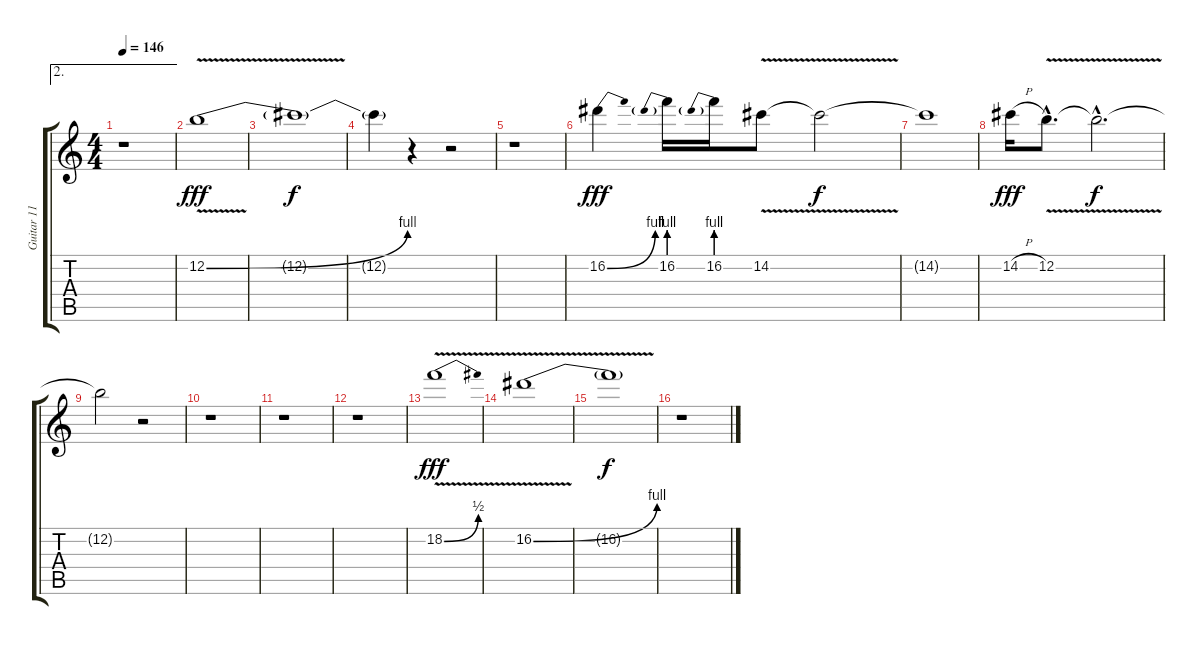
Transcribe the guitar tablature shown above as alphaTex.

\track ("Guitar 11" "Guitar 11") {instrument distortionguitar}
\staff {score tabs}
\tuning (E4 B3 G3 D3 A2 E2) {hide}
\ae 2
\ts (4 4)
\tempo 146
\clef g2
\ks c
r.1{dy f} |
12.2{be (bend 0 0 60 4) v}.1{dy fff} |
12.2{t}.1{dy f} |
12.2{t}.4 r.4 r.2 |
r.1 |
16.2{be (bend 0 0 60 4)}.4{dy fff} 16.2{be (prebend 0 4 60 4)}.16 16.2{be (prebend 0 4 60 4)}.16 14.2{v}.8 14.2{t}.2{dy f} |
14.2{t}.1 |
14.2{h}.16{dy fff} 12.2{v hac}.8{d} 12.2{hac t}.2{d dy f} |
12.2{t}.2 r.2 |
r.1 |
r.1 |
r.1 |
18.2{be (bend 0 0 60 2) v}.1{dy fff} |
16.2{be (bend 0 0 60 4) v}.1 |
16.2{t}.1{dy f} |
r.1
